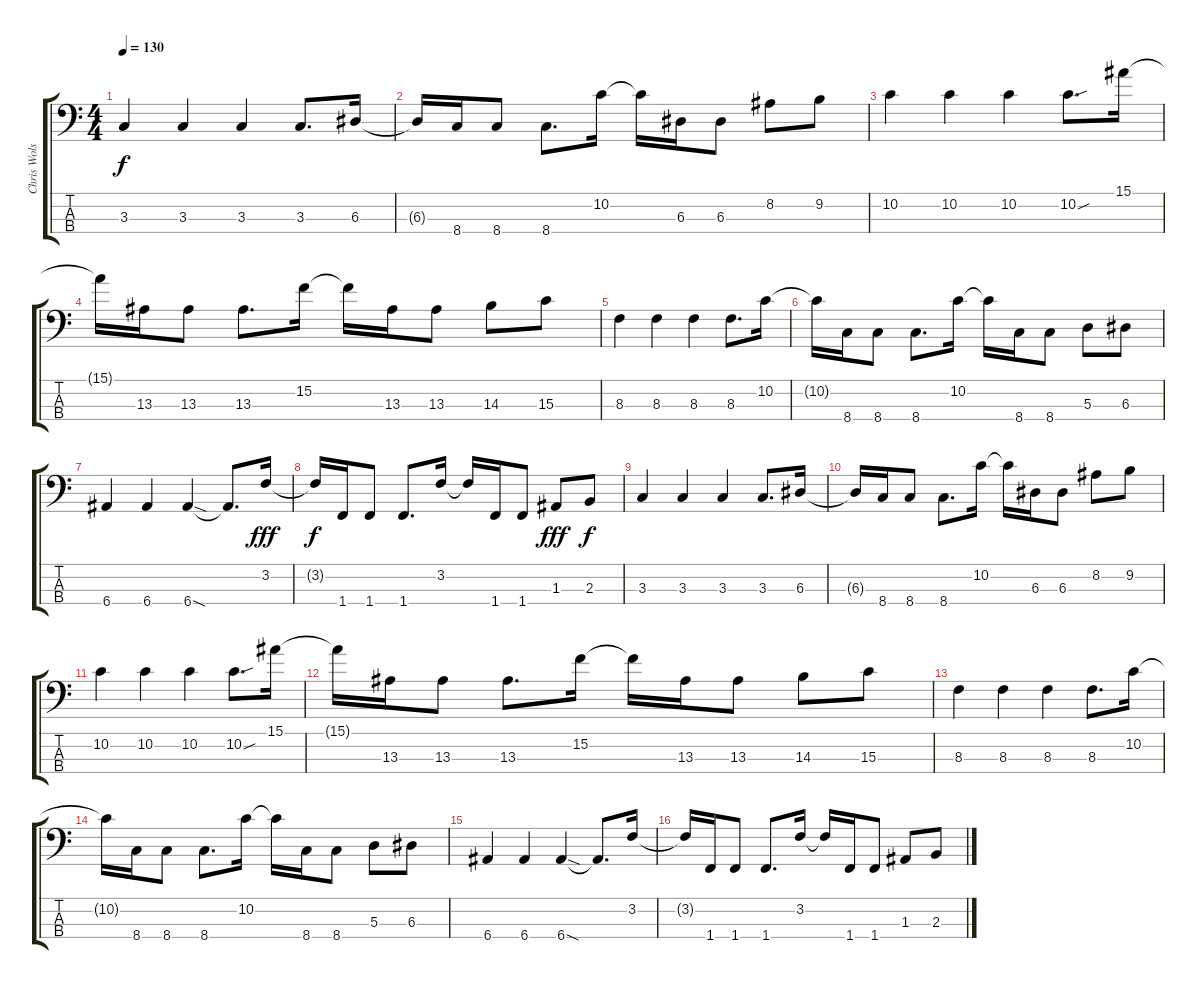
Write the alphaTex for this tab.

\track ("Chris Wolstenholme" "Chris Wols") {instrument fretlessbass}
\staff {score tabs}
\tuning (G2 D2 A1 E1) {hide}
\ts (4 4)
\tempo 130
\clef f4
\ks c
3.3.4{dy f} 3.3.4 3.3.4 3.3.8{d} 6.3.16 |
6.3{t}.16 8.4.16 8.4.8 8.4.8{d} 10.2.16 10.2{t}.16 6.3.16 6.3.8 8.2.8 9.2.8 |
10.2.4 10.2.4 10.2.4 10.2{sou}.8{d} 15.1.16 |
15.1{t}.16 13.3.16 13.3.8 13.3.8{d} 15.2.16 15.2{t}.16 13.3.16 13.3.8 14.3.8 15.3.8 |
8.3.4 8.3.4 8.3.4 8.3.8{d} 10.2.16 |
10.2{t}.16 8.4.16 8.4.8 8.4.8{d} 10.2.16 10.2{t}.16 8.4.16 8.4.8 5.3.8 6.3.8 |
6.4.4 6.4.4 6.4{sod}.4 6.4{t}.8{d} 3.2.16{dy fff} |
3.2{t}.16{dy f} 1.4.16 1.4.8 1.4.8{d} 3.2.16 3.2{t}.16 1.4.16 1.4.8 1.3.8{dy fff} 2.3.8{dy f} |
3.3.4 3.3.4 3.3.4 3.3.8{d} 6.3.16 |
6.3{t}.16 8.4.16 8.4.8 8.4.8{d} 10.2.16 10.2{t}.16 6.3.16 6.3.8 8.2.8 9.2.8 |
10.2.4 10.2.4 10.2.4 10.2{sou}.8{d} 15.1.16 |
15.1{t}.16 13.3.16 13.3.8 13.3.8{d} 15.2.16 15.2{t}.16 13.3.16 13.3.8 14.3.8 15.3.8 |
8.3.4 8.3.4 8.3.4 8.3.8{d} 10.2.16 |
10.2{t}.16 8.4.16 8.4.8 8.4.8{d} 10.2.16 10.2{t}.16 8.4.16 8.4.8 5.3.8 6.3.8 |
6.4.4 6.4.4 6.4{sod}.4 6.4{t}.8{d} 3.2.16 |
3.2{t}.16 1.4.16 1.4.8 1.4.8{d} 3.2.16 3.2{t}.16 1.4.16 1.4.8 1.3.8 2.3.8
